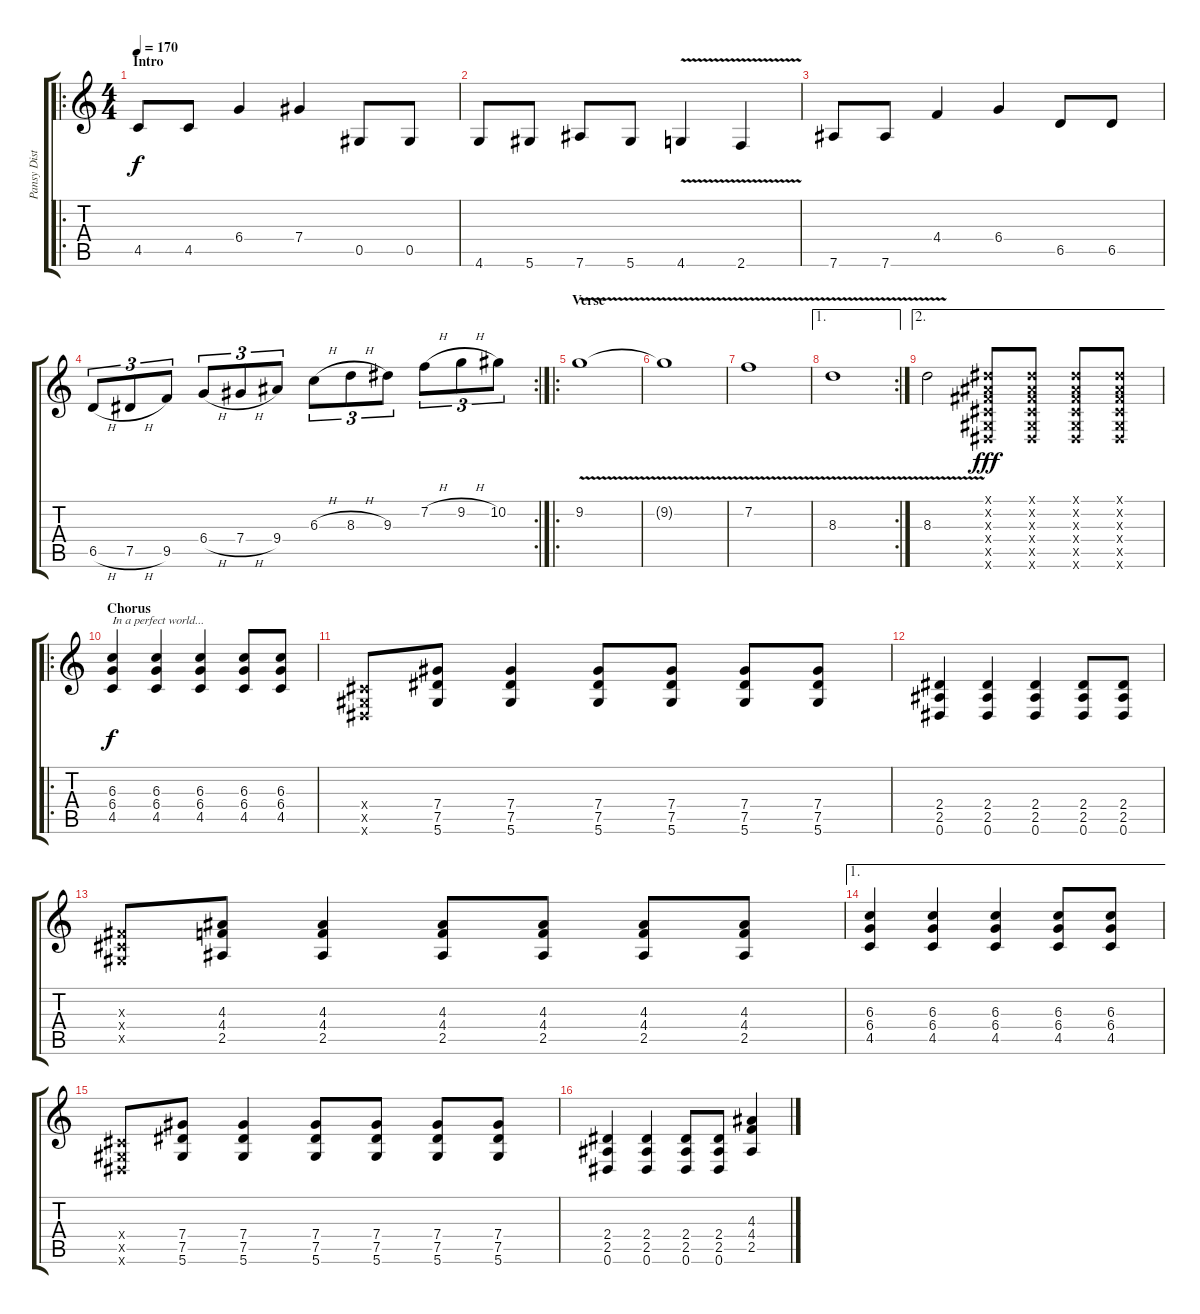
\track ("Pansy Distortion" "Pansy Dist") {instrument overdrivenguitar}
\staff {score tabs}
\tuning (Eb4 Bb3 Gb3 Db3 Ab2 Eb2) {hide}
\ro
\ts (4 4)
\section ("" "Intro")
\tempo 170
\clef g2
\ks c
4.5.8{dy f instrument overdrivenguitar} 4.5.8 6.4.4 7.4.4 0.5.8 0.5.8 |
4.6.8 5.6.8 7.6.8 5.6.8 4.6{v}.4 2.6{v}.4 |
7.6.8 7.6.8 4.4.4 6.4.4 6.5.8 6.5.8 |
\rc 2
6.5{h}.8{tu (3 2)} 7.5{h}.8{tu (3 2)} 9.5.8{tu (3 2)} 6.4{h}.8{tu (3 2)} 7.4{h}.8{tu (3 2)} 9.4.8{tu (3 2)} 6.3{h}.8{tu (3 2)} 8.3{h}.8{tu (3 2)} 9.3.8{tu (3 2)} 7.2{h}.8{tu (3 2)} 9.2{h}.8{tu (3 2)} 10.2.8{tu (3 2)} |
\ro
\section ("" "Verse")
9.2{v}.1 |
9.2{t}.1 |
7.2{v}.1 |
\ae 1
\rc 2
8.3{v}.1 |
\ae 2
8.3{v}.2 (0.1{x} 0.2{x} 0.3{x} 0.4{x} 0.5{x} 0.6{x}).8{dy fff} (0.1{x} 0.2{x} 0.3{x} 0.4{x} 0.5{x} 0.6{x}).8 (0.1{x} 0.2{x} 0.3{x} 0.4{x} 0.5{x} 0.6{x}).8 (0.1{x} 0.2{x} 0.3{x} 0.4{x} 0.5{x} 0.6{x}).8 |
\ro
\section ("" "Chorus")
(6.3 6.4 4.5).4{txt "In a perfect world..." dy f} (6.3 6.4 4.5).4 (6.3 6.4 4.5).4 (6.3 6.4 4.5).8 (6.3 6.4 4.5).8 |
(0.4{x} 0.5{x} 0.6{x}).8 (7.4 7.5 5.6).8 (7.4 7.5 5.6).4 (7.4 7.5 5.6).8 (7.4 7.5 5.6).8 (7.4 7.5 5.6).8 (7.4 7.5 5.6).8 |
(2.4 2.5 0.6).4 (2.4 2.5 0.6).4 (2.4 2.5 0.6).4 (2.4 2.5 0.6).8 (2.4 2.5 0.6).8 |
(0.3{x} 0.4{x} 0.5{x}).8 (4.3 4.4 2.5).8 (4.3 4.4 2.5).4 (4.3 4.4 2.5).8 (4.3 4.4 2.5).8 (4.3 4.4 2.5).8 (4.3 4.4 2.5).8 |
\ae 1
(6.3 6.4 4.5).4 (6.3 6.4 4.5).4 (6.3 6.4 4.5).4 (6.3 6.4 4.5).8 (6.3 6.4 4.5).8 |
(0.4{x} 0.5{x} 0.6{x}).8 (7.4 7.5 5.6).8 (7.4 7.5 5.6).4 (7.4 7.5 5.6).8 (7.4 7.5 5.6).8 (7.4 7.5 5.6).8 (7.4 7.5 5.6).8 |
(2.4 2.5 0.6).4 (2.4 2.5 0.6).4 (2.4 2.5 0.6).8 (2.4 2.5 0.6).8 (4.3 4.4 2.5).4
